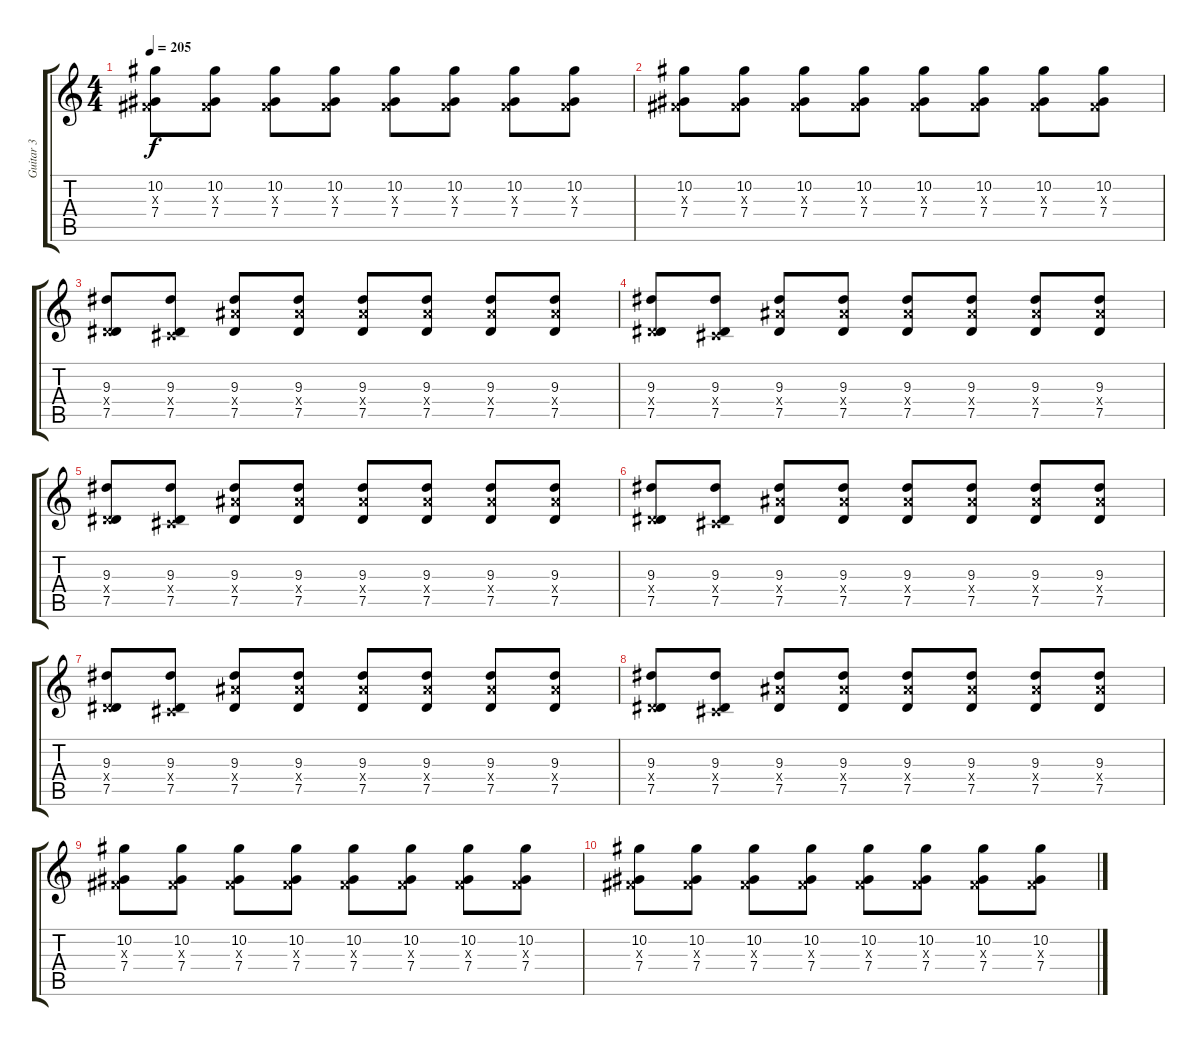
\track ("Guitar 3" "Guitar 3") {instrument distortionguitar}
\staff {score tabs}
\tuning (Eb4 Bb3 Gb3 Db3 Ab2 Eb2) {hide}
\ts (4 4)
\tempo 205
\clef g2
\ks c
(10.2 0.3{x} 7.4).8{dy f} (10.2 0.3{x} 7.4).8 (10.2 0.3{x} 7.4).8 (10.2 0.3{x} 7.4).8 (10.2 0.3{x} 7.4).8 (10.2 0.3{x} 7.4).8 (10.2 0.3{x} 7.4).8 (10.2 0.3{x} 7.4).8 |
(10.2 0.3{x} 7.4).8 (10.2 0.3{x} 7.4).8 (10.2 0.3{x} 7.4).8 (10.2 0.3{x} 7.4).8 (10.2 0.3{x} 7.4).8 (10.2 0.3{x} 7.4).8 (10.2 0.3{x} 7.4).8 (10.2 0.3{x} 7.4).8 |
(9.3 1.4{x} 7.5).8 (9.3 0.4{x} 7.5).8 (9.3 9.4{x} 7.5).8 (9.3 9.4{x} 7.5).8 (9.3 9.4{x} 7.5).8 (9.3 9.4{x} 7.5).8 (9.3 9.4{x} 7.5).8 (9.3 9.4{x} 7.5).8 |
(9.3 1.4{x} 7.5).8 (9.3 0.4{x} 7.5).8 (9.3 9.4{x} 7.5).8 (9.3 9.4{x} 7.5).8 (9.3 9.4{x} 7.5).8 (9.3 9.4{x} 7.5).8 (9.3 9.4{x} 7.5).8 (9.3 9.4{x} 7.5).8 |
(9.3 1.4{x} 7.5).8 (9.3 0.4{x} 7.5).8 (9.3 9.4{x} 7.5).8 (9.3 9.4{x} 7.5).8 (9.3 9.4{x} 7.5).8 (9.3 9.4{x} 7.5).8 (9.3 9.4{x} 7.5).8 (9.3 9.4{x} 7.5).8 |
(9.3 1.4{x} 7.5).8 (9.3 0.4{x} 7.5).8 (9.3 9.4{x} 7.5).8 (9.3 9.4{x} 7.5).8 (9.3 9.4{x} 7.5).8 (9.3 9.4{x} 7.5).8 (9.3 9.4{x} 7.5).8 (9.3 9.4{x} 7.5).8 |
(9.3 1.4{x} 7.5).8 (9.3 0.4{x} 7.5).8 (9.3 9.4{x} 7.5).8 (9.3 9.4{x} 7.5).8 (9.3 9.4{x} 7.5).8 (9.3 9.4{x} 7.5).8 (9.3 9.4{x} 7.5).8 (9.3 9.4{x} 7.5).8 |
(9.3 1.4{x} 7.5).8 (9.3 0.4{x} 7.5).8 (9.3 9.4{x} 7.5).8 (9.3 9.4{x} 7.5).8 (9.3 9.4{x} 7.5).8 (9.3 9.4{x} 7.5).8 (9.3 9.4{x} 7.5).8 (9.3 9.4{x} 7.5).8 |
(10.2 0.3{x} 7.4).8 (10.2 0.3{x} 7.4).8 (10.2 0.3{x} 7.4).8 (10.2 0.3{x} 7.4).8 (10.2 0.3{x} 7.4).8 (10.2 0.3{x} 7.4).8 (10.2 0.3{x} 7.4).8 (10.2 0.3{x} 7.4).8 |
(10.2 0.3{x} 7.4).8 (10.2 0.3{x} 7.4).8 (10.2 0.3{x} 7.4).8 (10.2 0.3{x} 7.4).8 (10.2 0.3{x} 7.4).8 (10.2 0.3{x} 7.4).8 (10.2 0.3{x} 7.4).8 (10.2 0.3{x} 7.4).8
